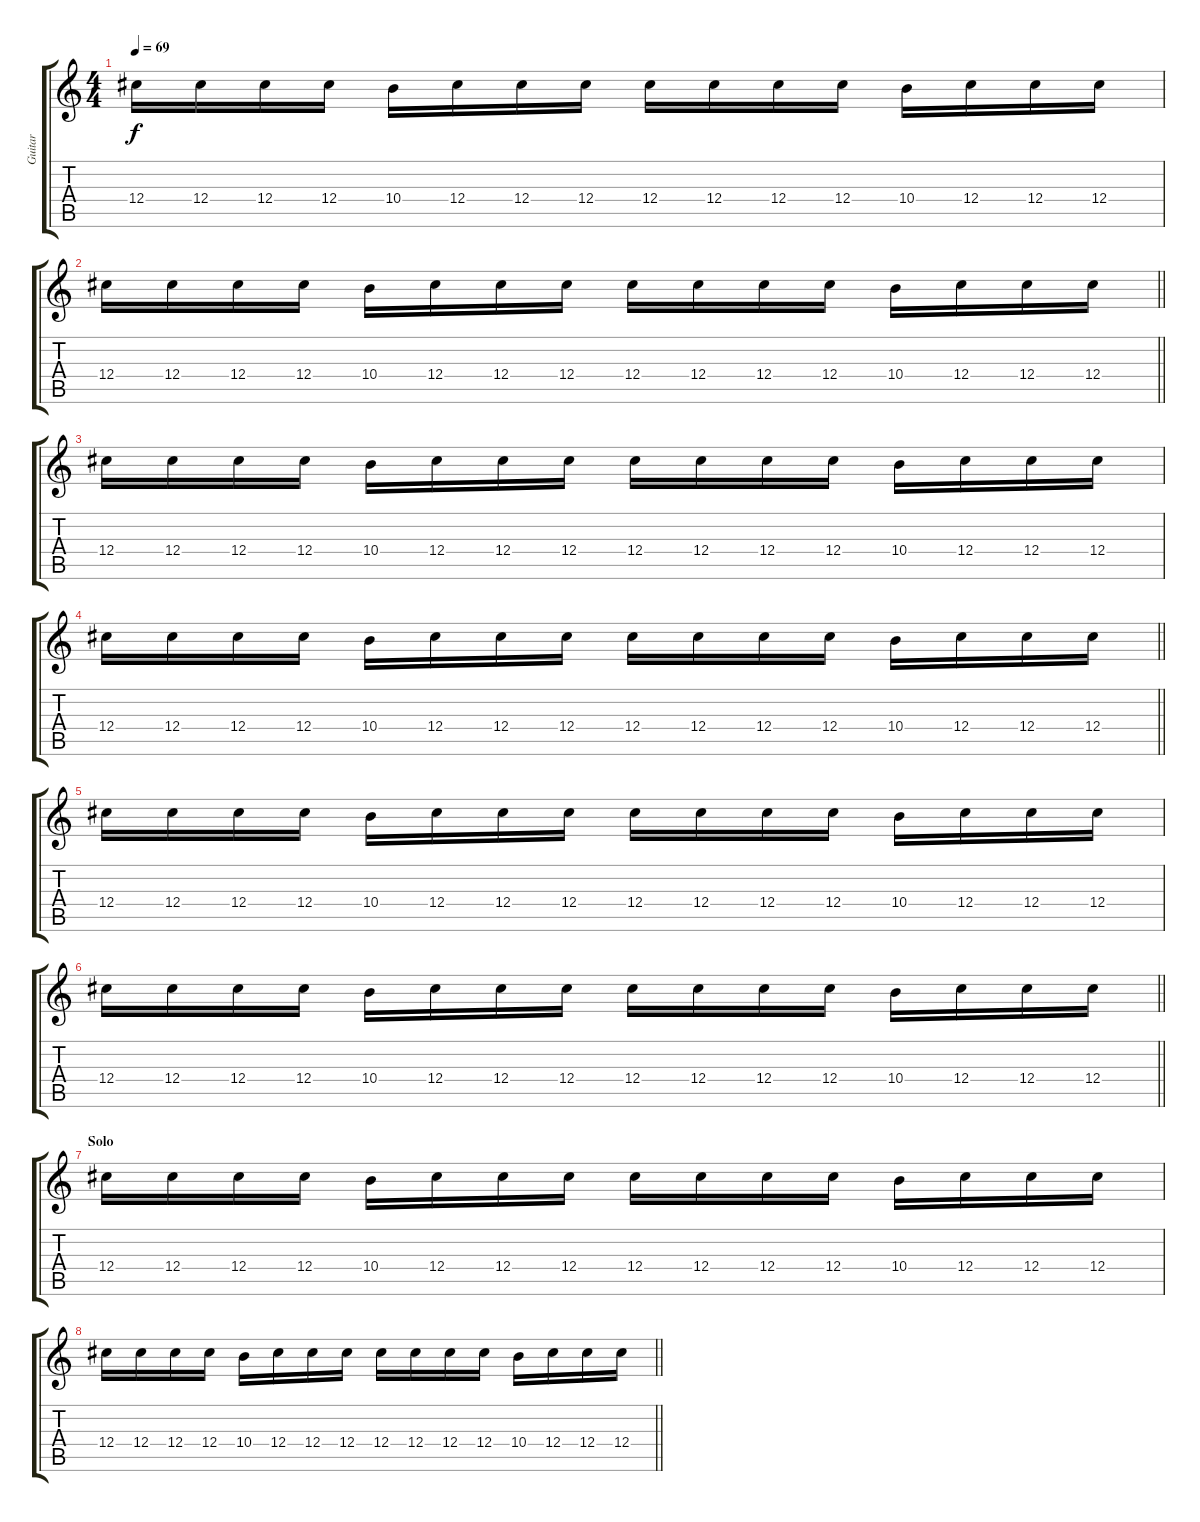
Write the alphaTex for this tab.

\track ("Guitar" "Guitar") {instrument overdrivenguitar}
\staff {score tabs}
\tuning (Eb4 Bb3 Gb3 Db3 Ab2 Db2) {hide}
\ts (4 4)
\tempo 69
\clef g2
\ks aminor
12.4.16{dy f} 12.4.16 12.4.16 12.4.16 10.4.16 12.4.16 12.4.16 12.4.16 12.4.16 12.4.16 12.4.16 12.4.16 10.4.16 12.4.16 12.4.16 12.4.16 |
\barLineRight lightlight
12.4.16 12.4.16 12.4.16 12.4.16 10.4.16 12.4.16 12.4.16 12.4.16 12.4.16 12.4.16 12.4.16 12.4.16 10.4.16 12.4.16 12.4.16 12.4.16 |
12.4.16 12.4.16 12.4.16 12.4.16 10.4.16 12.4.16 12.4.16 12.4.16 12.4.16 12.4.16 12.4.16 12.4.16 10.4.16 12.4.16 12.4.16 12.4.16 |
\barLineRight lightlight
12.4.16 12.4.16 12.4.16 12.4.16 10.4.16 12.4.16 12.4.16 12.4.16 12.4.16 12.4.16 12.4.16 12.4.16 10.4.16 12.4.16 12.4.16 12.4.16 |
12.4.16 12.4.16 12.4.16 12.4.16 10.4.16 12.4.16 12.4.16 12.4.16 12.4.16 12.4.16 12.4.16 12.4.16 10.4.16 12.4.16 12.4.16 12.4.16 |
\barLineRight lightlight
12.4.16 12.4.16 12.4.16 12.4.16 10.4.16 12.4.16 12.4.16 12.4.16 12.4.16 12.4.16 12.4.16 12.4.16 10.4.16 12.4.16 12.4.16 12.4.16 |
\section ("" "Solo")
12.4.16 12.4.16 12.4.16 12.4.16 10.4.16 12.4.16 12.4.16 12.4.16 12.4.16 12.4.16 12.4.16 12.4.16 10.4.16 12.4.16 12.4.16 12.4.16 |
\barLineRight lightlight
12.4.16 12.4.16 12.4.16 12.4.16 10.4.16 12.4.16 12.4.16 12.4.16 12.4.16 12.4.16 12.4.16 12.4.16 10.4.16 12.4.16 12.4.16 12.4.16
